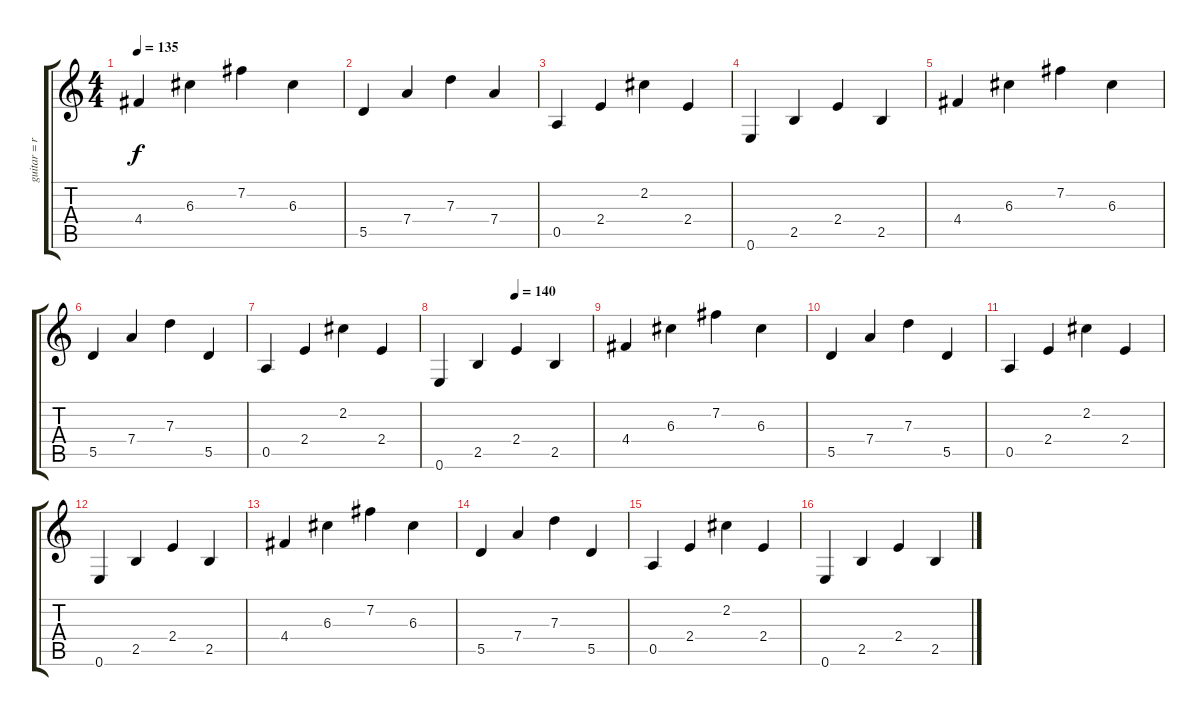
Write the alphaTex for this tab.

\track ("guitar = right hand" "guitar = r") {instrument overdrivenguitar}
\staff {score tabs}
\tuning (E4 B3 G3 D3 A2 E2) {hide}
\ts (4 4)
\tempo 135
\clef g2
\ks c
4.4.4{dy f} 6.3.4 7.2.4 6.3.4 |
5.5.4 7.4.4 7.3.4 7.4.4 |
0.5.4 2.4.4 2.2.4 2.4.4 |
0.6.4 2.5.4 2.4.4 2.5.4 |
4.4.4 6.3.4 7.2.4 6.3.4 |
5.5.4 7.4.4 7.3.4 5.5.4 |
0.5.4 2.4.4 2.2.4 2.4.4 |
\tempo (140 0.5)
0.6.4 2.5.4 2.4.4 2.5.4 |
4.4.4 6.3.4 7.2.4 6.3.4 |
5.5.4 7.4.4 7.3.4 5.5.4 |
0.5.4 2.4.4 2.2.4 2.4.4 |
0.6.4 2.5.4 2.4.4 2.5.4 |
4.4.4 6.3.4 7.2.4 6.3.4 |
5.5.4 7.4.4 7.3.4 5.5.4 |
0.5.4 2.4.4 2.2.4 2.4.4 |
0.6.4 2.5.4 2.4.4 2.5.4
